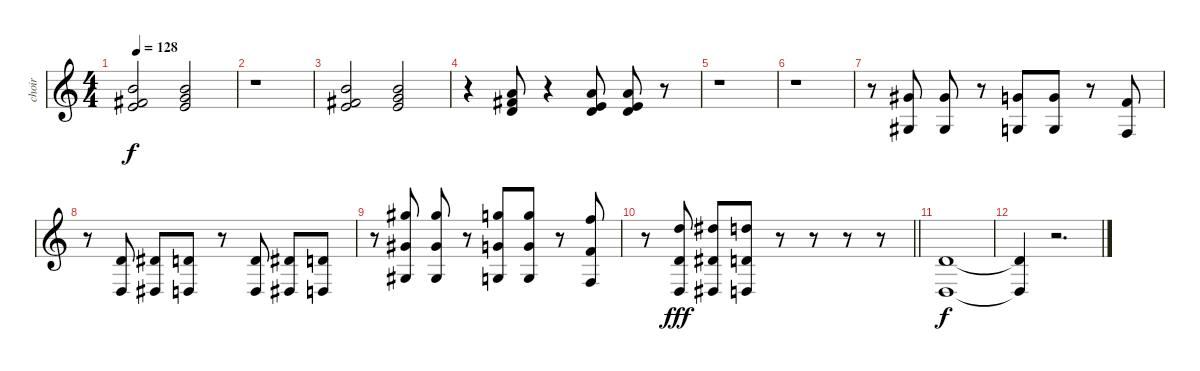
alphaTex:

\track ("choir" "choir") {instrument choiraahs}
\staff {score}
\tuning (E4 B3 G3 D3 A2 E2) {hide}
\ts (4 4)
\tempo 128
\clef g2
\ks c
(2.1 5.2 16.3).2{dy f} (3.1 5.2 16.3).2 |
r.1 |
(2.1 5.2 16.3).2 (3.1 5.2 16.3).2 |
r.4 (2.1 10.2 17.5).8 r.4 (0.1 10.2 17.5).8 (0.1 10.2 17.5).8 r.8 |
r.1 |
r.1 |
r.8 (4.1 1.3).8 (4.1 1.3).8 r.8 (3.1 0.3).8 (3.1 0.3).8 r.8 (1.1 3.4).8 |
r.8 (3.2 0.4).8 (4.2 1.4).8 (3.2 0.4).8 r.8 (3.2 0.4).8 (4.2 1.4).8 (3.2 0.4).8 |
r.8 (4.1 21.2 1.3).8 (4.1 21.2 1.3).8 r.8 (3.1 20.2 0.3).8 (3.1 20.2 0.3).8 r.8 (1.1 18.2 3.4).8 |
\barLineRight lightlight
r.8 (10.1 3.2 0.4).8{dy fff} (11.1 4.2 1.4).8 (10.1 3.2 0.4).8 r.8 r.8 r.8 r.8 |
(3.2 0.4).1{dy f volume 5} |
(3.2{t} 0.4{t}).4 r.2{d}
